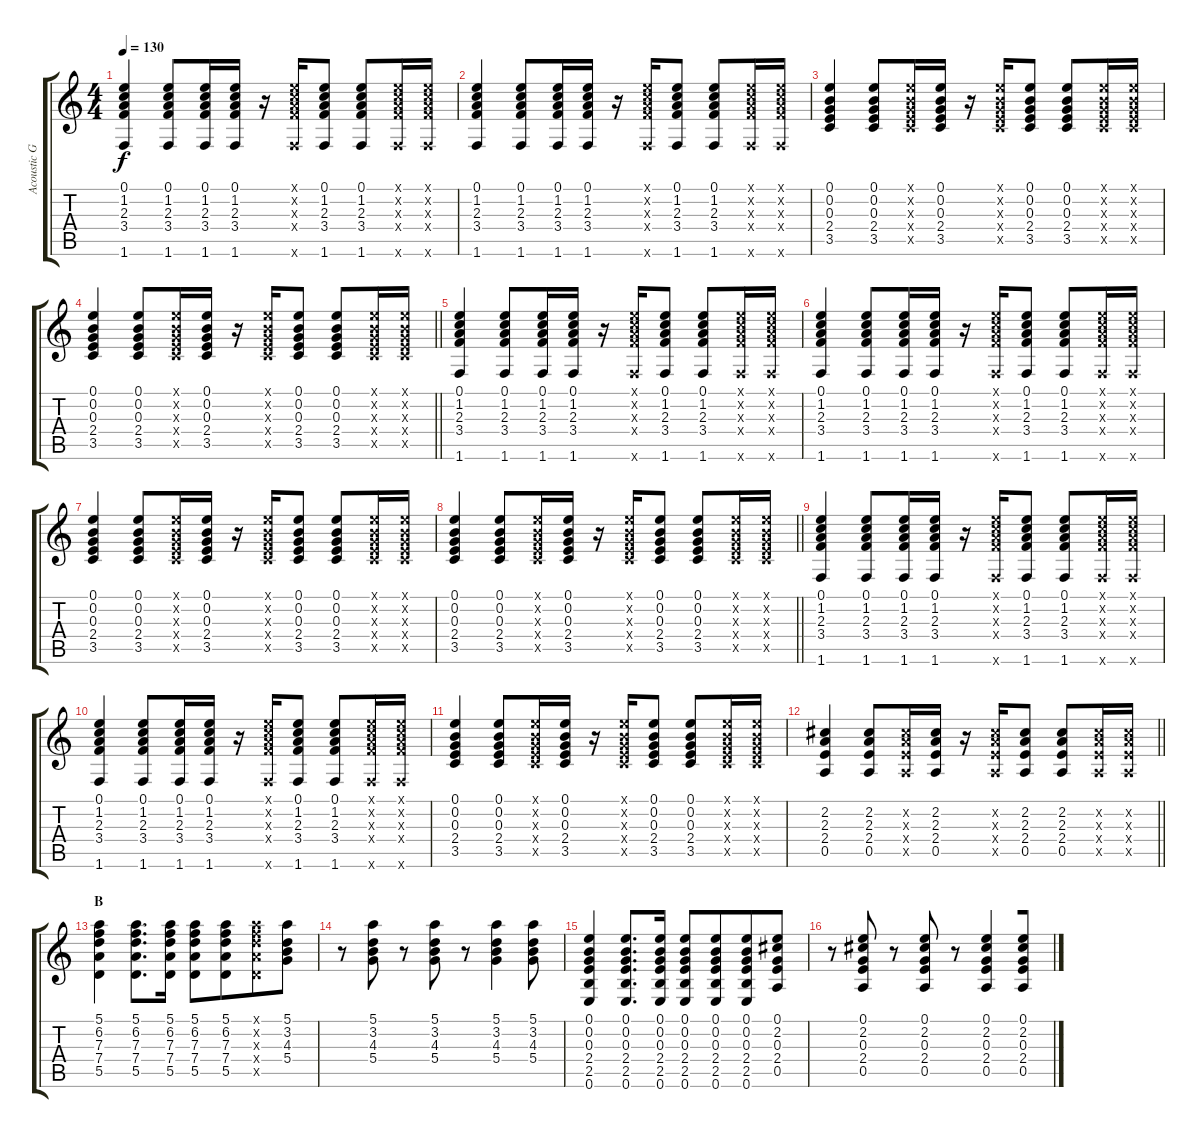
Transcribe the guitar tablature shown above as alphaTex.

\track ("Acoustic Guitar" "Acoustic G") {instrument acousticguitarsteel}
\staff {score tabs}
\tuning (E4 B3 G3 D3 A2 E2) {hide}
\ts (4 4)
\tempo 130
\clef g2
\ks c
(0.1 1.2 2.3 3.4 1.6).4{dy f} (0.1 1.2 2.3 3.4 1.6).8 (0.1 1.2 2.3 3.4 1.6).16 (0.1 1.2 2.3 3.4 1.6).16 r.16 (0.1{x} 1.2{x} 2.3{x} 3.4{x} 1.6{x}).16 (0.1 1.2 2.3 3.4 1.6).8 (0.1 1.2 2.3 3.4 1.6).8 (0.1{x} 1.2{x} 2.3{x} 3.4{x} 1.6{x}).16 (0.1{x} 1.2{x} 2.3{x} 3.4{x} 1.6{x}).16 |
(0.1 1.2 2.3 3.4 1.6).4 (0.1 1.2 2.3 3.4 1.6).8 (0.1 1.2 2.3 3.4 1.6).16 (0.1 1.2 2.3 3.4 1.6).16 r.16 (0.1{x} 1.2{x} 2.3{x} 3.4{x} 1.6{x}).16 (0.1 1.2 2.3 3.4 1.6).8 (0.1 1.2 2.3 3.4 1.6).8 (0.1{x} 1.2{x} 2.3{x} 3.4{x} 1.6{x}).16 (0.1{x} 1.2{x} 2.3{x} 3.4{x} 1.6{x}).16 |
(0.1 0.2 0.3 2.4 3.5).4 (0.1 0.2 0.3 2.4 3.5).8 (0.1{x} 0.2{x} 0.3{x} 2.4{x} 3.5{x}).16 (0.1 0.2 0.3 2.4 3.5).16 r.16 (0.1{x} 0.2{x} 0.3{x} 2.4{x} 3.5{x}).16 (0.1 0.2 0.3 2.4 3.5).8 (0.1 0.2 0.3 2.4 3.5).8 (0.1{x} 0.2{x} 0.3{x} 2.4{x} 3.5{x}).16 (0.1{x} 0.2{x} 0.3{x} 2.4{x} 3.5{x}).16 |
\barLineRight lightlight
(0.1 0.2 0.3 2.4 3.5).4 (0.1 0.2 0.3 2.4 3.5).8 (0.1{x} 0.2{x} 0.3{x} 2.4{x} 3.5{x}).16 (0.1 0.2 0.3 2.4 3.5).16 r.16 (0.1{x} 0.2{x} 0.3{x} 2.4{x} 3.5{x}).16 (0.1 0.2 0.3 2.4 3.5).8 (0.1 0.2 0.3 2.4 3.5).8 (0.1{x} 0.2{x} 0.3{x} 2.4{x} 3.5{x}).16 (0.1{x} 0.2{x} 0.3{x} 2.4{x} 3.5{x}).16 |
(0.1 1.2 2.3 3.4 1.6).4 (0.1 1.2 2.3 3.4 1.6).8 (0.1 1.2 2.3 3.4 1.6).16 (0.1 1.2 2.3 3.4 1.6).16 r.16 (0.1{x} 1.2{x} 2.3{x} 3.4{x} 1.6{x}).16 (0.1 1.2 2.3 3.4 1.6).8 (0.1 1.2 2.3 3.4 1.6).8 (0.1{x} 1.2{x} 2.3{x} 3.4{x} 1.6{x}).16 (0.1{x} 1.2{x} 2.3{x} 3.4{x} 1.6{x}).16 |
(0.1 1.2 2.3 3.4 1.6).4 (0.1 1.2 2.3 3.4 1.6).8 (0.1 1.2 2.3 3.4 1.6).16 (0.1 1.2 2.3 3.4 1.6).16 r.16 (0.1{x} 1.2{x} 2.3{x} 3.4{x} 1.6{x}).16 (0.1 1.2 2.3 3.4 1.6).8 (0.1 1.2 2.3 3.4 1.6).8 (0.1{x} 1.2{x} 2.3{x} 3.4{x} 1.6{x}).16 (0.1{x} 1.2{x} 2.3{x} 3.4{x} 1.6{x}).16 |
(0.1 0.2 0.3 2.4 3.5).4 (0.1 0.2 0.3 2.4 3.5).8 (0.1{x} 0.2{x} 0.3{x} 2.4{x} 3.5{x}).16 (0.1 0.2 0.3 2.4 3.5).16 r.16 (0.1{x} 0.2{x} 0.3{x} 2.4{x} 3.5{x}).16 (0.1 0.2 0.3 2.4 3.5).8 (0.1 0.2 0.3 2.4 3.5).8 (0.1{x} 0.2{x} 0.3{x} 2.4{x} 3.5{x}).16 (0.1{x} 0.2{x} 0.3{x} 2.4{x} 3.5{x}).16 |
\barLineRight lightlight
(0.1 0.2 0.3 2.4 3.5).4 (0.1 0.2 0.3 2.4 3.5).8 (0.1{x} 0.2{x} 0.3{x} 2.4{x} 3.5{x}).16 (0.1 0.2 0.3 2.4 3.5).16 r.16 (0.1{x} 0.2{x} 0.3{x} 2.4{x} 3.5{x}).16 (0.1 0.2 0.3 2.4 3.5).8 (0.1 0.2 0.3 2.4 3.5).8 (0.1{x} 0.2{x} 0.3{x} 2.4{x} 3.5{x}).16 (0.1{x} 0.2{x} 0.3{x} 2.4{x} 3.5{x}).16 |
(0.1 1.2 2.3 3.4 1.6).4 (0.1 1.2 2.3 3.4 1.6).8 (0.1 1.2 2.3 3.4 1.6).16 (0.1 1.2 2.3 3.4 1.6).16 r.16 (0.1{x} 1.2{x} 2.3{x} 3.4{x} 1.6{x}).16 (0.1 1.2 2.3 3.4 1.6).8 (0.1 1.2 2.3 3.4 1.6).8 (0.1{x} 1.2{x} 2.3{x} 3.4{x} 1.6{x}).16 (0.1{x} 1.2{x} 2.3{x} 3.4{x} 1.6{x}).16 |
(0.1 1.2 2.3 3.4 1.6).4 (0.1 1.2 2.3 3.4 1.6).8 (0.1 1.2 2.3 3.4 1.6).16 (0.1 1.2 2.3 3.4 1.6).16 r.16 (0.1{x} 1.2{x} 2.3{x} 3.4{x} 1.6{x}).16 (0.1 1.2 2.3 3.4 1.6).8 (0.1 1.2 2.3 3.4 1.6).8 (0.1{x} 1.2{x} 2.3{x} 3.4{x} 1.6{x}).16 (0.1{x} 1.2{x} 2.3{x} 3.4{x} 1.6{x}).16 |
(0.1 0.2 0.3 2.4 3.5).4 (0.1 0.2 0.3 2.4 3.5).8 (0.1{x} 0.2{x} 0.3{x} 2.4{x} 3.5{x}).16 (0.1 0.2 0.3 2.4 3.5).16 r.16 (0.1{x} 0.2{x} 0.3{x} 2.4{x} 3.5{x}).16 (0.1 0.2 0.3 2.4 3.5).8 (0.1 0.2 0.3 2.4 3.5).8 (0.1{x} 0.2{x} 0.3{x} 2.4{x} 3.5{x}).16 (0.1{x} 0.2{x} 0.3{x} 2.4{x} 3.5{x}).16 |
\barLineRight lightlight
(2.2 2.3 2.4 0.5).4 (2.2 2.3 2.4 0.5).8 (2.2{x} 2.3{x} 2.4{x} 0.5{x}).16 (2.2 2.3 2.4 0.5).16 r.16 (2.2{x} 2.3{x} 2.4{x} 0.5{x}).16 (2.2 2.3 2.4 0.5).8 (2.2 2.3 2.4 0.5).8 (2.2{x} 2.3{x} 2.4{x} 0.5{x}).16 (2.2{x} 2.3{x} 2.4{x} 0.5{x}).16 |
\section ("" "B")
(5.1 6.2 7.3 7.4 5.5).4 (5.1 6.2 7.3 7.4 5.5).8{d} (5.1 6.2 7.3 7.4 5.5).16 (5.1 6.2 7.3 7.4 5.5).8 (5.1 6.2 7.3 7.4 5.5).8{beam merge} (5.1{x} 6.2{x} 7.3{x} 7.4{x} 5.5{x}).8 (5.1 3.2 4.3 5.4).8 |
r.8 (5.1 3.2 4.3 5.4).8 r.8 (5.1 3.2 4.3 5.4).8 r.8 (5.1 3.2 4.3 5.4).4 (5.1 3.2 4.3 5.4).8 |
(0.1 0.2 0.3 2.4 2.5 0.6).4 (0.1 0.2 0.3 2.4 2.5 0.6).8{d} (0.1 0.2 0.3 2.4 2.5 0.6).16 (0.1 0.2 0.3 2.4 2.5 0.6).8{beam merge} (0.1 0.2 0.3 2.4 2.5 0.6).8{beam merge} (0.1 0.2 0.3 2.4 2.5 0.6).8{beam merge} (0.1 2.2 0.3 2.4 0.5).8 |
r.8{beam merge} (0.1 2.2 0.3 2.4 0.5).8 r.8{beam merge} (0.1 2.2 0.3 2.4 0.5).8 r.8{beam merge} (0.1 2.2 0.3 2.4 0.5).4{beam merge} (0.1 2.2 0.3 2.4 0.5).8
